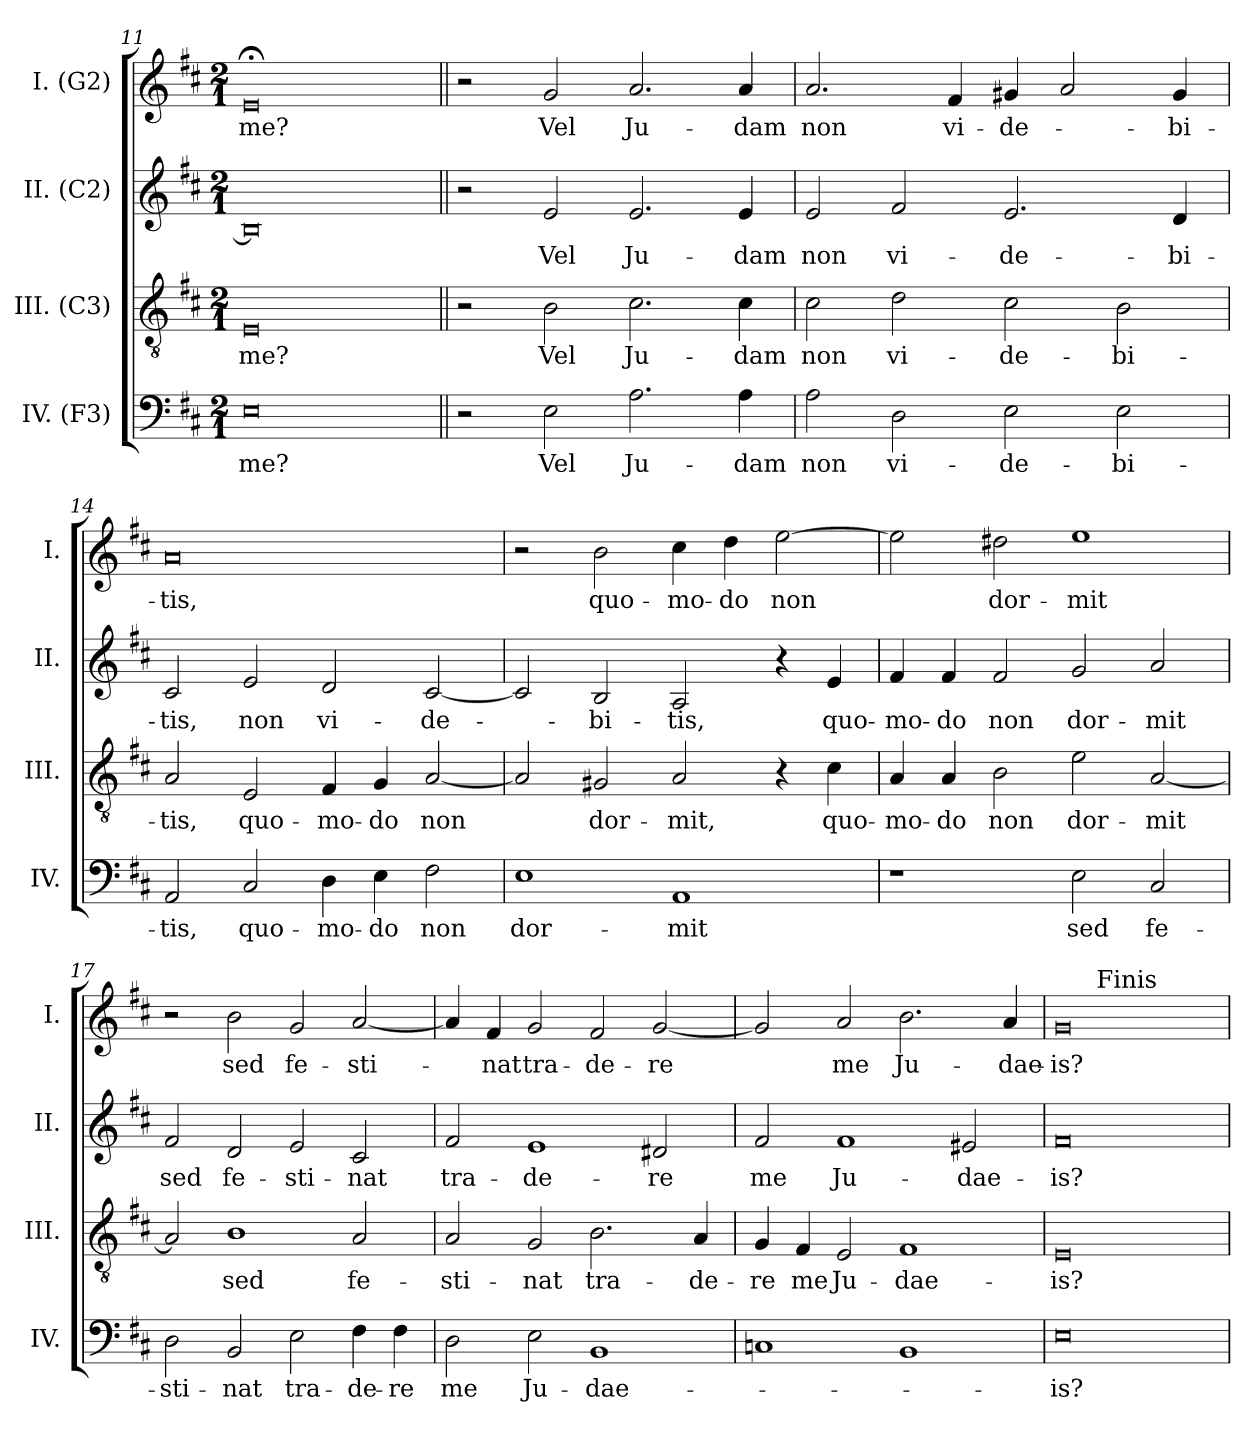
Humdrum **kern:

**kern	**text	**kern	**text	**kern	**text	**kern	**text
*part4	*part4	*part3	*part3	*part2	*part2	*part1	*part1
*staff4	*staff4	*staff3	*staff3	*staff2	*staff2	*staff1	*staff1
*I"IV. (F3)	*	*I"III. (C3)	*	*I"II. (C2)	*	*I"I. (G2)	*
*I'IV.	*	*I'III.	*	*I'II.	*	*I'I.	*
!!LO:LB:g=z
*clefF4	*	*clefGv2	*	*clefG2	*	*clefG2	*
*k[f#c#]	*	*k[f#c#]	*	*k[f#c#]	*	*k[f#c#]	*
*D:	*	*D:	*	*D:	*	*D:	*
*M2/1	*	*M2/1	*	*M2/1	*	*M2/1	*
=11	=11	=11	=11	=11	=11	=11	=11
!	!LO:LY:b	!	!LO:LY:b	!	!	!	!LO:LY:b
0E	me?	0E	me?	0B]	.	0e;	me?
=12||	=12||	=12||	=12||	=12||	=12||	=12||	=12||
2r	.	2r	.	2r	.	2r	.
!	!LO:LY:b	!	!LO:LY:b	!	!LO:LY:b	!	!LO:LY:b
2E\	Vel	2B\	Vel	2e/	Vel	2g/	Vel
!	!LO:LY:b	!	!LO:LY:b	!	!LO:LY:b	!	!LO:LY:b
2.A\	Ju-	2.c#\	Ju-	2.e/	Ju-	2.a/	Ju-
!	!LO:LY:b	!	!LO:LY:b	!	!LO:LY:b	!	!LO:LY:b
4A\	-dam	4c#\	-dam	4e/	-dam	4a/	-dam
=13	=13	=13	=13	=13	=13	=13	=13
!	!LO:LY:b	!	!LO:LY:b	!	!LO:LY:b	!	!LO:LY:b
2A\	non	2c#\	non	2e/	non	2.a/	non
!	!LO:LY:b	!	!LO:LY:b	!	!LO:LY:b	!	!
2D\	vi-	2d\	vi-	2f#/	vi-	.	.
!	!	!	!	!	!	!	!LO:LY:b
.	.	.	.	.	.	4f#/	vi-
!	!LO:LY:b	!	!LO:LY:b	!	!LO:LY:b	!	!LO:LY:b
2E\	-de-	2c#\	-de-	2.e/	-de-	4g#X/	-de-
.	.	.	.	.	.	2a/	.
!	!LO:LY:b	!	!LO:LY:b	!	!	!	!
2E\	-bi-	2B\	-bi-	.	.	.	.
!	!	!	!	!	!LO:LY:b:rj	!	!LO:LY:b
.	.	.	.	4d/	-bi-	4g#/	-bi-
=14	=14	=14	=14	=14	=14	=14	=14
!	!LO:LY:b	!	!LO:LY:b	!	!LO:LY:b	!	!LO:LY:b
2AA/	-tis,	2A/	-tis,	2c#/	-tis,	0a	-tis,
!	!LO:LY:b	!	!LO:LY:b	!	!LO:LY:b	!	!
2C#/	quo-	2E/	quo-	2e/	non	.	.
!	!LO:LY:b	!	!LO:LY:b	!	!LO:LY:b	!	!
4D\	-mo-	4F#/	-mo-	2d/	vi-	.	.
!	!LO:LY:b:rj	!	!LO:LY:b:rj	!	!	!	!
4E\	-do	4G/	-do	.	.	.	.
!	!LO:LY:b	!	!LO:LY:b	!	!LO:LY:b	!	!
2F#\	non	[<2A/	non	[<2c#/	-de-	.	.
=15	=15	=15	=15	=15	=15	=15	=15
!	!LO:LY:b	!	!	!	!	!	!
1E	dor-	2A/]	.	2c#/]	.	2r	.
!	!	!	!LO:LY:b	!	!LO:LY:b	!	!LO:LY:b
.	.	2G#X/	dor-	2B/	-bi-	2b\	quo-
!	!LO:LY:b	!	!LO:LY:b	!	!LO:LY:b	!	!LO:LY:b
1AA	-mit	2A/	-mit,	2A/	-tis,	4cc#\	-mo-
!	!	!	!	!	!	!	!LO:LY:b:rj
.	.	.	.	.	.	4dd\	-do
!	!	!	!	!	!	!	!LO:LY:b
.	.	4r	.	4r	.	[<2ee\	non
!	!	!	!LO:LY:b	!	!LO:LY:b	!	!
.	.	4c#\	quo-	4e/	quo-	.	.
!!LO:LB:g=z
=16	=16	=16	=16	=16	=16	=16	=16
!	!	!	!LO:LY:b	!	!LO:LY:b	!	!
1r	.	4A/	-mo-	4f#/	-mo-	2ee\]	.
!	!	!	!LO:LY:b:rj	!	!LO:LY:b:rj	!	!
.	.	4A/	-do	4f#/	-do	.	.
!	!	!	!LO:LY:b	!	!LO:LY:b	!	!LO:LY:b
.	.	2B\	non	2f#/	non	2dd#X\	dor-
!	!LO:LY:b	!	!LO:LY:b	!	!LO:LY:b	!	!LO:LY:b
2E\	sed	2e\	dor-	2g/	dor-	1ee	-mit
!	!LO:LY:b	!	!LO:LY:b	!	!LO:LY:b	!	!
2C#/	fe-	[<2A/	-mit	2a/	-mit	.	.
=17	=17	=17	=17	=17	=17	=17	=17
!	!LO:LY:b	!	!	!	!LO:LY:b	!	!
2D\	-sti-	2A/]	.	2f#/	sed	2r	.
!	!LO:LY:b	!	!LO:LY:b	!	!LO:LY:b	!	!LO:LY:b
2BB/	-nat	1B	sed	2d/	fe-	2b\	sed
!	!LO:LY:b	!	!	!	!LO:LY:b	!	!LO:LY:b
2E\	tra-	.	.	2e/	-sti-	2g/	fe-
!	!LO:LY:b	!	!LO:LY:b	!	!LO:LY:b	!	!LO:LY:b
4F#\	-de-	2A/	fe-	2c#/	-nat	[<2a/	-sti-
!	!LO:LY:b	!	!	!	!	!	!
4F#\	-re	.	.	.	.	.	.
=18	=18	=18	=18	=18	=18	=18	=18
!	!LO:LY:b	!	!LO:LY:b	!	!LO:LY:b	!	!
2D\	me	2A/	-sti-	2f#/	tra-	4a/]	.
!	!	!	!	!	!	!	!LO:LY:b
.	.	.	.	.	.	4f#/	-nat
!	!LO:LY:b	!	!LO:LY:b	!	!LO:LY:b	!	!LO:LY:b
2E\	Ju-	2G/	-nat	1e	-de-	2g/	tra-
!	!LO:LY:b	!	!LO:LY:b	!	!	!	!LO:LY:b
1BB	-dae-	2.B\	tra-	.	.	2f#/	-de-
!	!	!	!	!	!LO:LY:b	!	!LO:LY:b
.	.	.	.	2d#X/	-re	[<2g/	-re
!	!	!	!LO:LY:b	!	!	!	!
.	.	4A/	-de-	.	.	.	.
=19	=19	=19	=19	=19	=19	=19	=19
!	!	!	!LO:LY:b	!	!LO:LY:b	!	!
1Cn	.	4G/	-re	2f#/	me	2g/]	.
!	!	!	!LO:LY:b	!	!	!	!
.	.	4F#/	me	.	.	.	.
!	!	!	!LO:LY:b	!	!LO:LY:b	!	!LO:LY:b
.	.	2E/	Ju-	1f#	Ju-	2a/	me
!	!	!	!LO:LY:b	!	!	!	!LO:LY:b
1BB	.	1F#	-dae-	.	.	2.b\	Ju-
!	!	!	!	!	!LO:LY:b	!	!
.	.	.	.	2e#X/	-dae-	.	.
!	!	!	!	!	!	!	!LO:LY:b
.	.	.	.	.	.	4a/	-dae-
=20	=20	=20	=20	=20	=20	=20	=20
!	!LO:LY:b	!	!LO:LY:b	!	!LO:LY:b	!	!LO:LY:b
*	*	*	*	*	*	*^	*
0E	-is?	0E	-is?	0f#	-is?	0g	4ryy	-is?
!	!	!	!	!	!	!	!LO:TX:a:t=Finis	!
.	.	.	.	.	.	.	1..ryy	.
*	*	*	*	*	*	*v	*v	*
=	=	=	=	=	=	=	=
*-	*-	*-	*-	*-	*-	*-	*-
